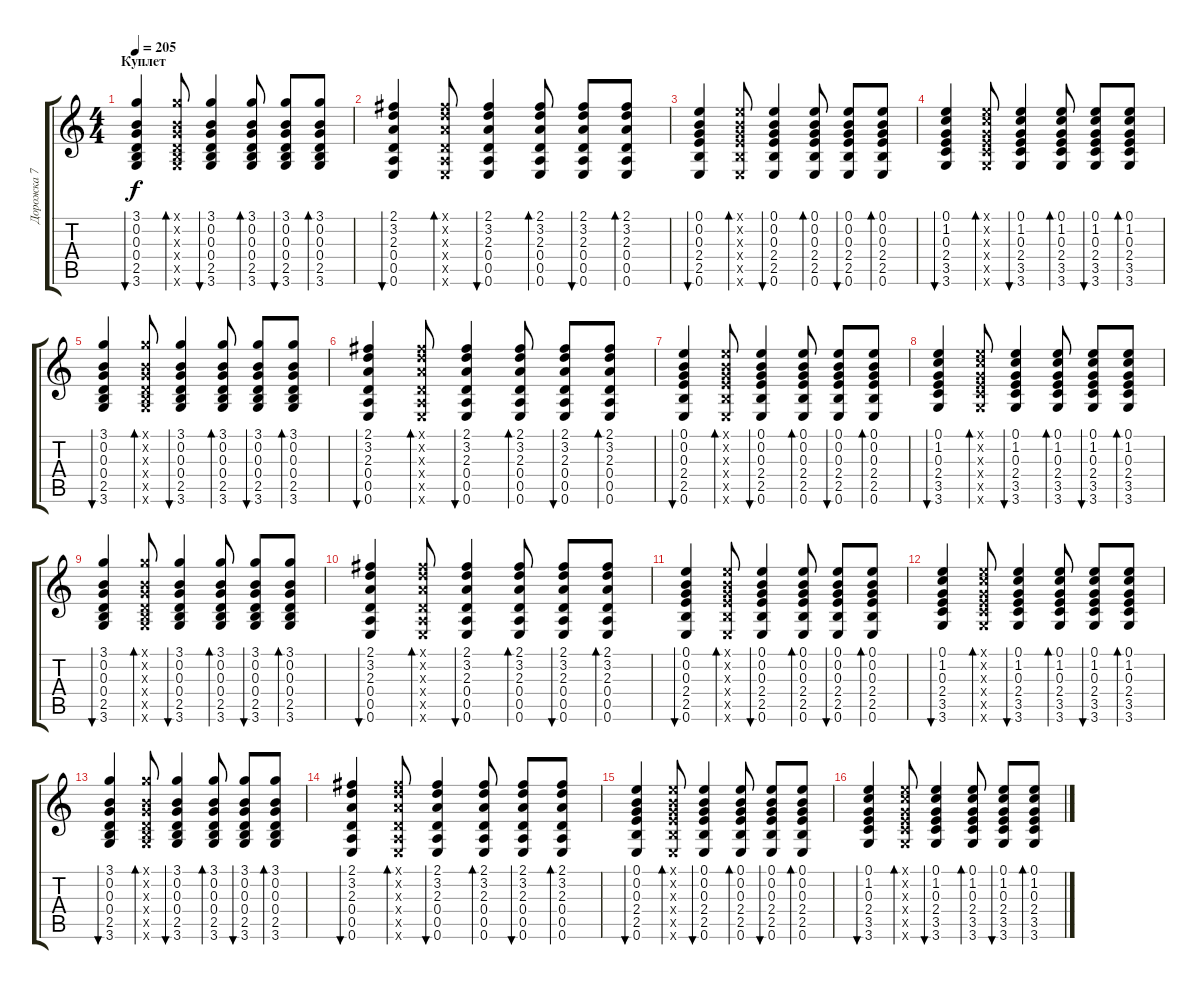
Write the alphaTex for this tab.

\track ("Дорожка 7" "Дорожка 7") {instrument acousticguitarsteel}
\staff {score tabs}
\tuning (E4 B3 G3 D3 A2 E2) {hide}
\ts (4 4)
\section ("" "Куплет")
\tempo 205
\clef g2
\ks c
(3.1 0.2 0.3 0.4 2.5 3.6).4{bu 60 dy f} (3.1{x} 0.2{x} 0.3{x} 0.4{x} 2.5{x} 3.6{x}).8{bd 60} (3.1 0.2 0.3 0.4 2.5 3.6).4{bu 60} (3.1 0.2 0.3 0.4 2.5 3.6).8{bd 60} (3.1 0.2 0.3 0.4 2.5 3.6).8{bu 60} (3.1 0.2 0.3 0.4 2.5 3.6).8{bd 60} |
(2.1 3.2 2.3 0.4 0.5 0.6).4{bu 60} (2.1{x} 3.2{x} 2.3{x} 0.4{x} 0.5{x} 0.6{x}).8{bd 60} (2.1 3.2 2.3 0.4 0.5 0.6).4{bu 60} (2.1 3.2 2.3 0.4 0.5 0.6).8{bd 60} (2.1 3.2 2.3 0.4 0.5 0.6).8{bu 60} (2.1 3.2 2.3 0.4 0.5 0.6).8{bd 60} |
(0.1 0.2 0.3 2.4 2.5 0.6).4{bu 60} (0.1{x} 0.2{x} 0.3{x} 2.4{x} 2.5{x} 0.6{x}).8{bd 60} (0.1 0.2 0.3 2.4 2.5 0.6).4{bu 60} (0.1 0.2 0.3 2.4 2.5 0.6).8{bd 60} (0.1 0.2 0.3 2.4 2.5 0.6).8{bu 60} (0.1 0.2 0.3 2.4 2.5 0.6).8{bd 60} |
(0.1 1.2 0.3 2.4 3.5 3.6).4{bu 60} (0.1{x} 1.2{x} 0.3{x} 2.4{x} 3.5{x} 3.6{x}).8{bd 60} (0.1 1.2 0.3 2.4 3.5 3.6).4{bu 60} (0.1 1.2 0.3 2.4 3.5 3.6).8{bd 60} (0.1 1.2 0.3 2.4 3.5 3.6).8{bu 60} (0.1 1.2 0.3 2.4 3.5 3.6).8{bd 60} |
(3.1 0.2 0.3 0.4 2.5 3.6).4{bu 60} (3.1{x} 0.2{x} 0.3{x} 0.4{x} 2.5{x} 3.6{x}).8{bd 60} (3.1 0.2 0.3 0.4 2.5 3.6).4{bu 60} (3.1 0.2 0.3 0.4 2.5 3.6).8{bd 60} (3.1 0.2 0.3 0.4 2.5 3.6).8{bu 60} (3.1 0.2 0.3 0.4 2.5 3.6).8{bd 60} |
(2.1 3.2 2.3 0.4 0.5 0.6).4{bu 60} (2.1{x} 3.2{x} 2.3{x} 0.4{x} 0.5{x} 0.6{x}).8{bd 60} (2.1 3.2 2.3 0.4 0.5 0.6).4{bu 60} (2.1 3.2 2.3 0.4 0.5 0.6).8{bd 60} (2.1 3.2 2.3 0.4 0.5 0.6).8{bu 60} (2.1 3.2 2.3 0.4 0.5 0.6).8{bd 60} |
(0.1 0.2 0.3 2.4 2.5 0.6).4{bu 60} (0.1{x} 0.2{x} 0.3{x} 2.4{x} 2.5{x} 0.6{x}).8{bd 60} (0.1 0.2 0.3 2.4 2.5 0.6).4{bu 60} (0.1 0.2 0.3 2.4 2.5 0.6).8{bd 60} (0.1 0.2 0.3 2.4 2.5 0.6).8{bu 60} (0.1 0.2 0.3 2.4 2.5 0.6).8{bd 60} |
(0.1 1.2 0.3 2.4 3.5 3.6).4{bu 60} (0.1{x} 1.2{x} 0.3{x} 2.4{x} 3.5{x} 3.6{x}).8{bd 60} (0.1 1.2 0.3 2.4 3.5 3.6).4{bu 60} (0.1 1.2 0.3 2.4 3.5 3.6).8{bd 60} (0.1 1.2 0.3 2.4 3.5 3.6).8{bu 60} (0.1 1.2 0.3 2.4 3.5 3.6).8{bd 60} |
(3.1 0.2 0.3 0.4 2.5 3.6).4{bu 60} (3.1{x} 0.2{x} 0.3{x} 0.4{x} 2.5{x} 3.6{x}).8{bd 60} (3.1 0.2 0.3 0.4 2.5 3.6).4{bu 60} (3.1 0.2 0.3 0.4 2.5 3.6).8{bd 60} (3.1 0.2 0.3 0.4 2.5 3.6).8{bu 60} (3.1 0.2 0.3 0.4 2.5 3.6).8{bd 60} |
(2.1 3.2 2.3 0.4 0.5 0.6).4{bu 60} (2.1{x} 3.2{x} 2.3{x} 0.4{x} 0.5{x} 0.6{x}).8{bd 60} (2.1 3.2 2.3 0.4 0.5 0.6).4{bu 60} (2.1 3.2 2.3 0.4 0.5 0.6).8{bd 60} (2.1 3.2 2.3 0.4 0.5 0.6).8{bu 60} (2.1 3.2 2.3 0.4 0.5 0.6).8{bd 60} |
(0.1 0.2 0.3 2.4 2.5 0.6).4{bu 60} (0.1{x} 0.2{x} 0.3{x} 2.4{x} 2.5{x} 0.6{x}).8{bd 60} (0.1 0.2 0.3 2.4 2.5 0.6).4{bu 60} (0.1 0.2 0.3 2.4 2.5 0.6).8{bd 60} (0.1 0.2 0.3 2.4 2.5 0.6).8{bu 60} (0.1 0.2 0.3 2.4 2.5 0.6).8{bd 60} |
(0.1 1.2 0.3 2.4 3.5 3.6).4{bu 60} (0.1{x} 1.2{x} 0.3{x} 2.4{x} 3.5{x} 3.6{x}).8{bd 60} (0.1 1.2 0.3 2.4 3.5 3.6).4{bu 60} (0.1 1.2 0.3 2.4 3.5 3.6).8{bd 60} (0.1 1.2 0.3 2.4 3.5 3.6).8{bu 60} (0.1 1.2 0.3 2.4 3.5 3.6).8{bd 60} |
(3.1 0.2 0.3 0.4 2.5 3.6).4{bu 60} (3.1{x} 0.2{x} 0.3{x} 0.4{x} 2.5{x} 3.6{x}).8{bd 60} (3.1 0.2 0.3 0.4 2.5 3.6).4{bu 60} (3.1 0.2 0.3 0.4 2.5 3.6).8{bd 60} (3.1 0.2 0.3 0.4 2.5 3.6).8{bu 60} (3.1 0.2 0.3 0.4 2.5 3.6).8{bd 60} |
(2.1 3.2 2.3 0.4 0.5 0.6).4{bu 60} (2.1{x} 3.2{x} 2.3{x} 0.4{x} 0.5{x} 0.6{x}).8{bd 60} (2.1 3.2 2.3 0.4 0.5 0.6).4{bu 60} (2.1 3.2 2.3 0.4 0.5 0.6).8{bd 60} (2.1 3.2 2.3 0.4 0.5 0.6).8{bu 60} (2.1 3.2 2.3 0.4 0.5 0.6).8{bd 60} |
(0.1 0.2 0.3 2.4 2.5 0.6).4{bu 60} (0.1{x} 0.2{x} 0.3{x} 2.4{x} 2.5{x} 0.6{x}).8{bd 60} (0.1 0.2 0.3 2.4 2.5 0.6).4{bu 60} (0.1 0.2 0.3 2.4 2.5 0.6).8{bd 60} (0.1 0.2 0.3 2.4 2.5 0.6).8{bu 60} (0.1 0.2 0.3 2.4 2.5 0.6).8{bd 60} |
(0.1 1.2 0.3 2.4 3.5 3.6).4{bu 60} (0.1{x} 1.2{x} 0.3{x} 2.4{x} 3.5{x} 3.6{x}).8{bd 60} (0.1 1.2 0.3 2.4 3.5 3.6).4{bu 60} (0.1 1.2 0.3 2.4 3.5 3.6).8{bd 60} (0.1 1.2 0.3 2.4 3.5 3.6).8{bu 60} (0.1 1.2 0.3 2.4 3.5 3.6).8{bd 60}
